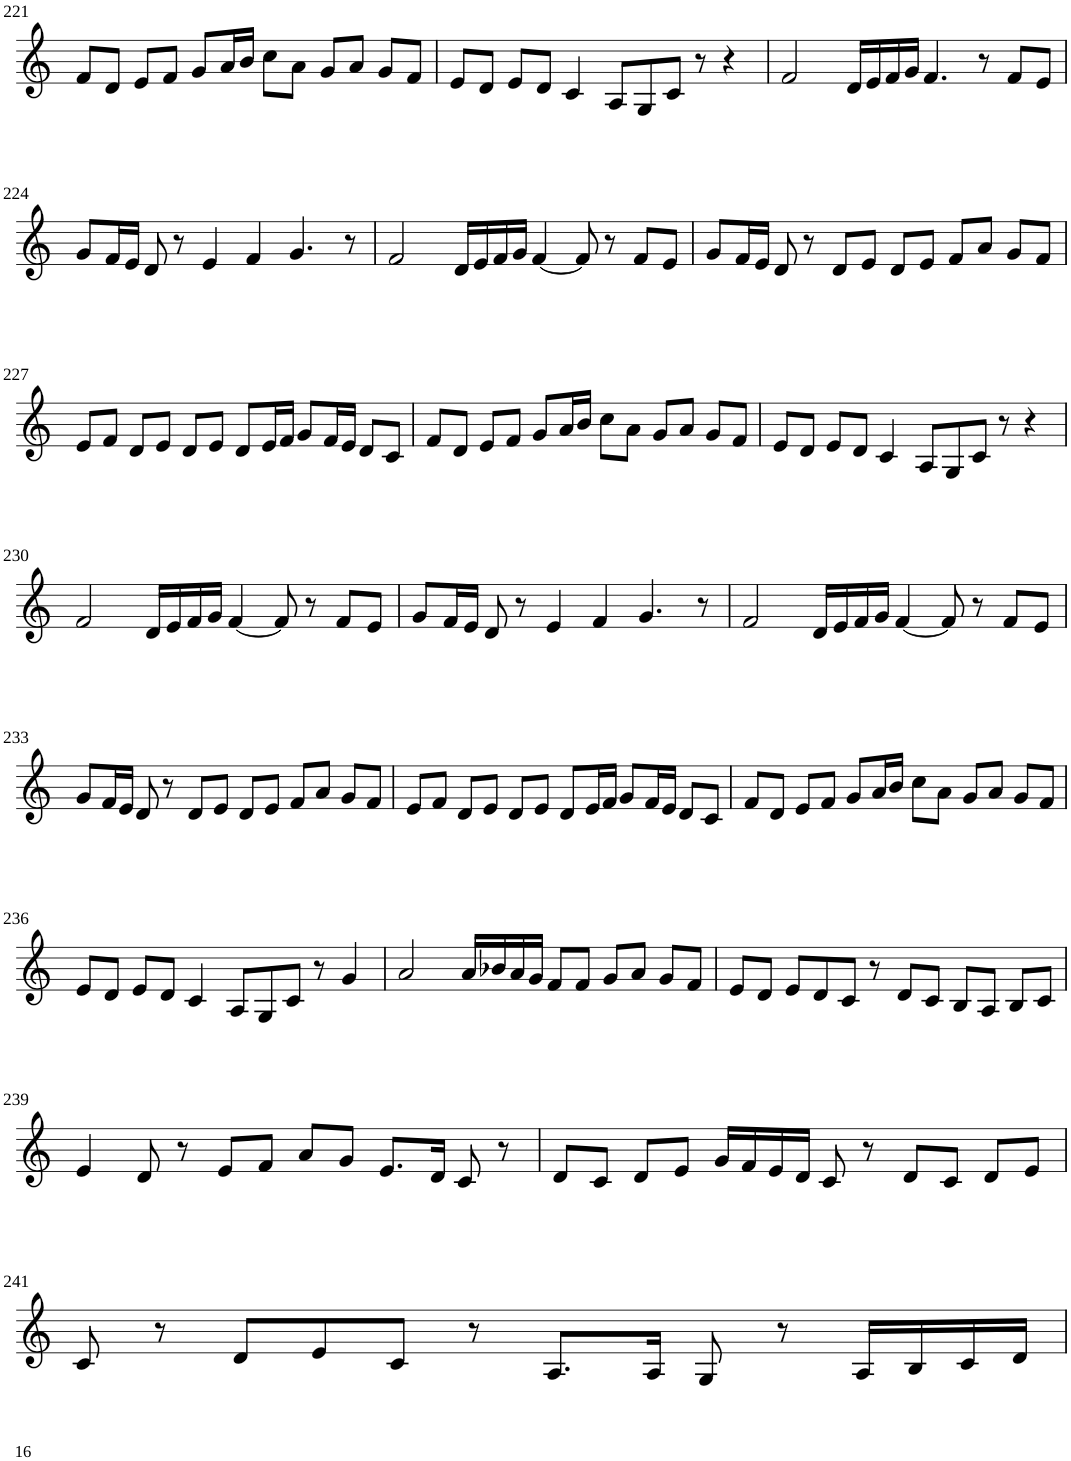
**kern
*part1
*staff1
*I"Violin
!!LO:PB:g=z
*clefG2
*k[]
*M6/4
=221
8f/L
8d/J
8e/L
8f/J
8g/L
16a/L
16b/JJ
8cc\L
8a\J
8g/L
8a/J
8g/L
8f/J
=222
8e/L
8d/J
8e/L
8d/J
4c/
8A/L
8G/
8c/J
8r
4r
=223
2f/
16d/LL
16e/
16f/
16g/JJ
4.f/
8r
8f/L
8e/J
!!LO:LB:g=z
=224
8g/L
16f/L
16e/JJ
8d/
8r
4e/
4f/
4.g/
8r
=225
2f/
16d/LL
16e/
16f/
16g/JJ
[4f/
8f/]
8r
8f/L
8e/J
=226
8g/L
16f/L
16e/JJ
8d/
8r
8d/L
8e/J
8d/L
8e/J
8f/L
8a/J
8g/L
8f/J
!!LO:LB:g=z
=227
8e/L
8f/J
8d/L
8e/J
8d/L
8e/J
8d/L
16e/L
16f/JJ
8g/L
16f/L
16e/JJ
8d/L
8c/J
=228
8f/L
8d/J
8e/L
8f/J
8g/L
16a/L
16b/JJ
8cc\L
8a\J
8g/L
8a/J
8g/L
8f/J
=229
8e/L
8d/J
8e/L
8d/J
4c/
8A/L
8G/
8c/J
8r
4r
!!LO:LB:g=z
=230
2f/
16d/LL
16e/
16f/
16g/JJ
[4f/
8f/]
8r
8f/L
8e/J
=231
8g/L
16f/L
16e/JJ
8d/
8r
4e/
4f/
4.g/
8r
=232
2f/
16d/LL
16e/
16f/
16g/JJ
[4f/
8f/]
8r
8f/L
8e/J
!!LO:LB:g=z
=233
8g/L
16f/L
16e/JJ
8d/
8r
8d/L
8e/J
8d/L
8e/J
8f/L
8a/J
8g/L
8f/J
=234
8e/L
8f/J
8d/L
8e/J
8d/L
8e/J
8d/L
16e/L
16f/JJ
8g/L
16f/L
16e/JJ
8d/L
8c/J
=235
8f/L
8d/J
8e/L
8f/J
8g/L
16a/L
16b/JJ
8cc\L
8a\J
8g/L
8a/J
8g/L
8f/J
!!LO:LB:g=z
=236
8e/L
8d/J
8e/L
8d/J
4c/
8A/L
8G/
8c/J
8r
4g/
=237
2a/
16a/LL
16b-X/
16a/
16g/JJ
8f/L
8f/J
8g/L
8a/J
8g/L
8f/J
=238
8e/L
8d/J
8e/L
8d/
8c/J
8r
8d/L
8c/J
8B/L
8A/J
8B/L
8c/J
!!LO:LB:g=z
=239
4e/
8d/
8r
8e/L
8f/J
8a/L
8g/J
8.e/L
16d/Jk
8c/
8r
=240
8d/L
8c/J
8d/L
8e/J
16g/LL
16f/
16e/
16d/JJ
8c/
8r
8d/L
8c/J
8d/L
8e/J
!!LO:LB:g=z
=241
8c/
8r
8d/L
8e/
8c/J
8r
8.A/L
16A/Jk
8G/
8r
16A/LL
16B/
16c/
16d/JJ
=
*-
